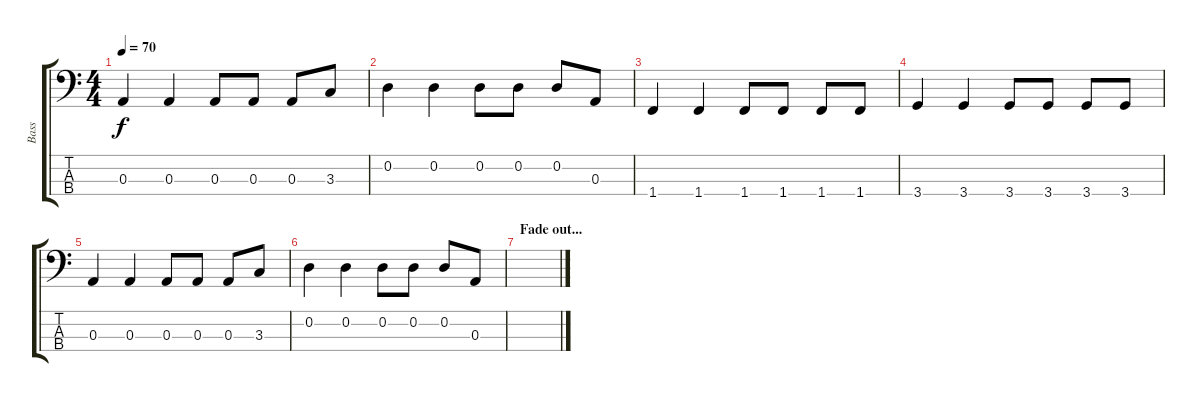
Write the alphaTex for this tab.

\track ("Bass" "Bass") {instrument fretlessbass}
\staff {score tabs}
\tuning (G2 D2 A1 E1) {hide}
\ts (4 4)
\tempo 70
\clef f4
\ks c
0.3.4{dy f} 0.3.4 0.3.8 0.3.8 0.3.8 3.3.8 |
0.2.4 0.2.4 0.2.8 0.2.8 0.2.8 0.3.8 |
1.4.4 1.4.4 1.4.8 1.4.8 1.4.8 1.4.8 |
3.4.4 3.4.4 3.4.8 3.4.8 3.4.8 3.4.8 |
0.3.4 0.3.4 0.3.8 0.3.8 0.3.8 3.3.8 |
0.2.4 0.2.4 0.2.8 0.2.8 0.2.8 0.3.8 |
\section ("" "Fade out...")
